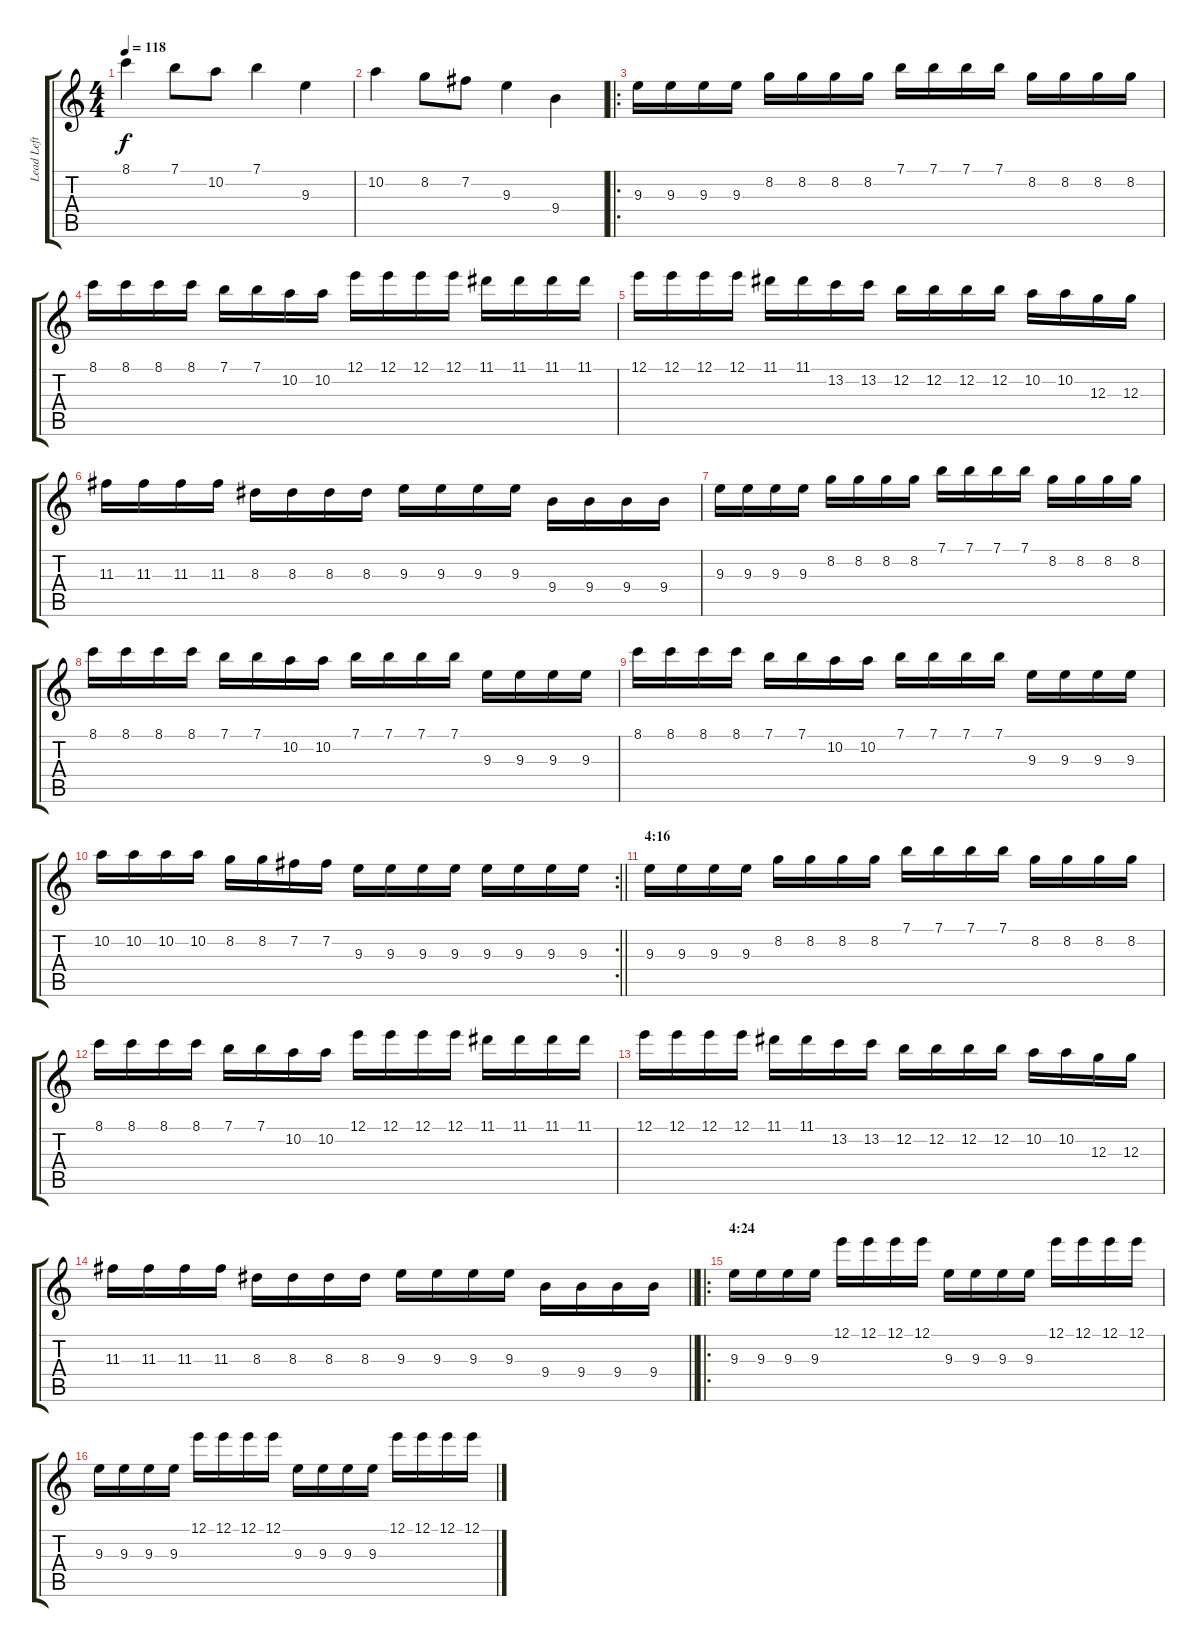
\track ("Lead Left" "Lead Left") {instrument distortionguitar}
\staff {score tabs}
\tuning (E4 B3 G3 D3 A2 E2) {hide}
\ts (4 4)
\tempo 118
\clef g2
\ks c
8.1.4{dy f} 7.1.8 10.2.8 7.1.4 9.3.4 |
10.2.4 8.2.8 7.2.8 9.3.4 9.4.4 |
\ro
9.3.16 9.3.16 9.3.16 9.3.16 8.2.16 8.2.16 8.2.16 8.2.16 7.1.16 7.1.16 7.1.16 7.1.16 8.2.16 8.2.16 8.2.16 8.2.16 |
8.1.16 8.1.16 8.1.16 8.1.16 7.1.16 7.1.16 10.2.16 10.2.16 12.1.16 12.1.16 12.1.16 12.1.16 11.1.16 11.1.16 11.1.16 11.1.16 |
12.1.16 12.1.16 12.1.16 12.1.16 11.1.16 11.1.16 13.2.16 13.2.16 12.2.16 12.2.16 12.2.16 12.2.16 10.2.16 10.2.16 12.3.16 12.3.16 |
11.3.16 11.3.16 11.3.16 11.3.16 8.3.16 8.3.16 8.3.16 8.3.16 9.3.16 9.3.16 9.3.16 9.3.16 9.4.16 9.4.16 9.4.16 9.4.16 |
9.3.16 9.3.16 9.3.16 9.3.16 8.2.16 8.2.16 8.2.16 8.2.16 7.1.16 7.1.16 7.1.16 7.1.16 8.2.16 8.2.16 8.2.16 8.2.16 |
8.1.16 8.1.16 8.1.16 8.1.16 7.1.16 7.1.16 10.2.16 10.2.16 7.1.16 7.1.16 7.1.16 7.1.16 9.3.16 9.3.16 9.3.16 9.3.16 |
8.1.16 8.1.16 8.1.16 8.1.16 7.1.16 7.1.16 10.2.16 10.2.16 7.1.16 7.1.16 7.1.16 7.1.16 9.3.16 9.3.16 9.3.16 9.3.16 |
\rc 2
\barLineRight lightlight
10.2.16 10.2.16 10.2.16 10.2.16 8.2.16 8.2.16 7.2.16 7.2.16 9.3.16 9.3.16 9.3.16 9.3.16 9.3.16 9.3.16 9.3.16 9.3.16 |
\section ("" "4:16")
9.3.16 9.3.16 9.3.16 9.3.16 8.2.16 8.2.16 8.2.16 8.2.16 7.1.16 7.1.16 7.1.16 7.1.16 8.2.16 8.2.16 8.2.16 8.2.16 |
8.1.16 8.1.16 8.1.16 8.1.16 7.1.16 7.1.16 10.2.16 10.2.16 12.1.16 12.1.16 12.1.16 12.1.16 11.1.16 11.1.16 11.1.16 11.1.16 |
12.1.16 12.1.16 12.1.16 12.1.16 11.1.16 11.1.16 13.2.16 13.2.16 12.2.16 12.2.16 12.2.16 12.2.16 10.2.16 10.2.16 12.3.16 12.3.16 |
\barLineRight lightlight
11.3.16 11.3.16 11.3.16 11.3.16 8.3.16 8.3.16 8.3.16 8.3.16 9.3.16 9.3.16 9.3.16 9.3.16 9.4.16 9.4.16 9.4.16 9.4.16 |
\ro
\section ("" "4:24")
9.3.16 9.3.16 9.3.16 9.3.16 12.1.16 12.1.16 12.1.16 12.1.16 9.3.16 9.3.16 9.3.16 9.3.16 12.1.16 12.1.16 12.1.16 12.1.16 |
9.3.16 9.3.16 9.3.16 9.3.16 12.1.16 12.1.16 12.1.16 12.1.16 9.3.16 9.3.16 9.3.16 9.3.16 12.1.16 12.1.16 12.1.16 12.1.16
